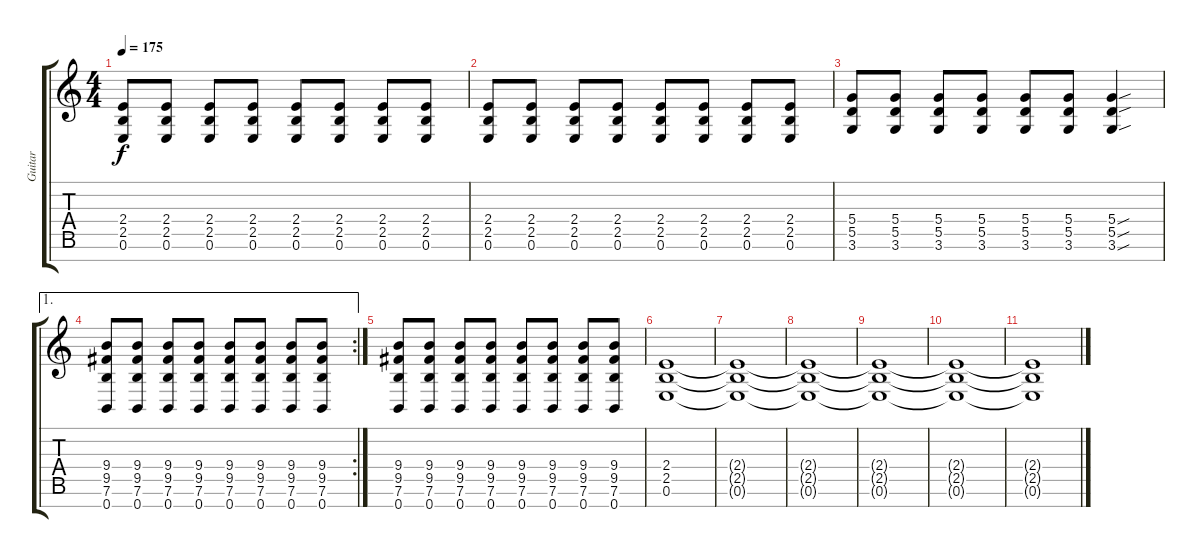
\track ("Guitar" "Guitar") {instrument distortionguitar}
\staff {score tabs}
\tuning (E4 B3 G3 D3 A2 E2 B1) {hide}
\ts (4 4)
\tempo 175
\clef g2
\ks c
(2.4 2.5 0.6).8{dy f} (2.4 2.5 0.6).8 (2.4 2.5 0.6).8 (2.4 2.5 0.6).8 (2.4 2.5 0.6).8 (2.4 2.5 0.6).8 (2.4 2.5 0.6).8 (2.4 2.5 0.6).8 |
(2.4 2.5 0.6).8 (2.4 2.5 0.6).8 (2.4 2.5 0.6).8 (2.4 2.5 0.6).8 (2.4 2.5 0.6).8 (2.4 2.5 0.6).8 (2.4 2.5 0.6).8 (2.4 2.5 0.6).8 |
(5.4 5.5 3.6).8 (5.4 5.5 3.6).8 (5.4 5.5 3.6).8 (5.4 5.5 3.6).8 (5.4 5.5 3.6).8 (5.4 5.5 3.6).8 (5.4{sou} 5.5{sou} 3.6{sou}).4 |
\ae 1
\rc 2
(9.4 9.5 7.6 0.7).8 (9.4 9.5 7.6 0.7).8 (9.4 9.5 7.6 0.7).8 (9.4 9.5 7.6 0.7).8 (9.4 9.5 7.6 0.7).8 (9.4 9.5 7.6 0.7).8 (9.4 9.5 7.6 0.7).8 (9.4 9.5 7.6 0.7).8 |
(9.4 9.5 7.6 0.7).8 (9.4 9.5 7.6 0.7).8 (9.4 9.5 7.6 0.7).8 (9.4 9.5 7.6 0.7).8 (9.4 9.5 7.6 0.7).8 (9.4 9.5 7.6 0.7).8 (9.4 9.5 7.6 0.7).8 (9.4 9.5 7.6 0.7).8 |
(2.4 2.5 0.6).1 |
(2.4{t} 2.5{t} 0.6{t}).1 |
(2.4{t} 2.5{t} 0.6{t}).1 |
(2.4{t} 2.5{t} 0.6{t}).1 |
(2.4{t} 2.5{t} 0.6{t}).1 |
(2.4{t} 2.5{t} 0.6{t}).1
